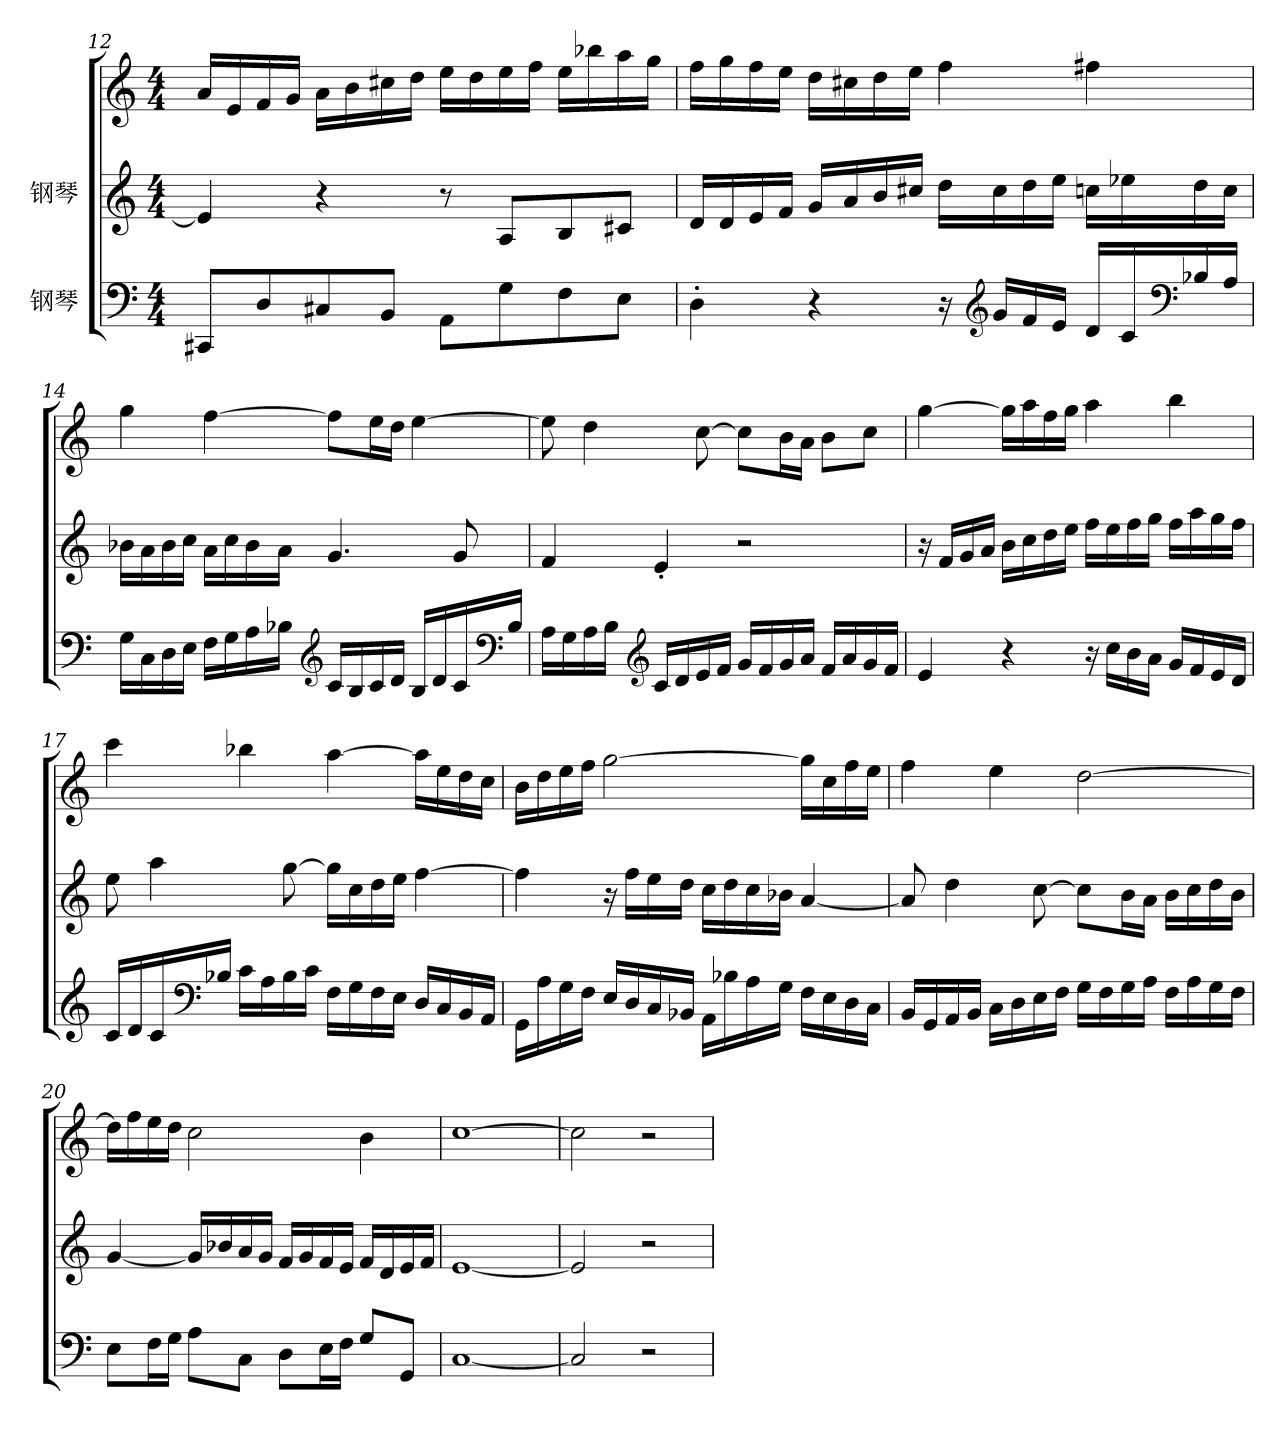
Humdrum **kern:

**kern	**kern	**kern
*part2	*part1	*part1
*staff3	*staff2	*staff1
*I"钢琴	*I"钢琴	*
*clefF4	*clefG2	*clefG2
*k[]	*k[]	*k[]
*M4/4	*M4/4	*M4/4
=12	=12	=12
8CC#X/L	4e/]	16a/LL
.	.	16e/
8D/	.	16f/
.	.	16g/JJ
8C#X/	4r	16a\LL
.	.	16b\
8BB/J	.	16cc#X\
.	.	16dd\JJ
8AA\L	8r	16ee\LL
.	.	16dd\
8G\	8A/L	16ee\
.	.	16ff\JJ
8F\	8B/	16ee\LL
.	.	16bb-X\
8E\J	8c#X/J	16aa\
.	.	16gg\JJ
!!LO:LB:g=z
=13	=13	=13
4D'\	16d/LL	16ff\LL
.	16d/	16gg\
.	16e/	16ff\
.	16f/JJ	16ee\JJ
4r	16g/LL	16dd\LL
.	16a/	16cc#X\
.	16b/	16dd\
.	16cc#X/JJ	16ee\JJ
16r	16dd\LL	4ff\
*clefG2	*	*
16g/LL	16cc#\	.
16f/	16dd\	.
16e/JJ	16ee\JJ	.
16d/LL	16ccn\LL	4ff#X\
16c/	16ee-X\	.
*clefF4	*	*
16B-X/	16dd\	.
16A/JJ	16cc\JJ	.
=14	=14	=14
16G\LL	16b-X\LL	4gg\
16C\	16a\	.
16D\	16b-\	.
16E\JJ	16cc\JJ	.
16F\LL	16a\LL	[4ff\
16G\	16cc\	.
16A\	16b-\	.
16B-X\JJ	16a\JJ	.
*clefG2	*	*
16c/LL	4.g/	8ff\L]
16B-/	.	.
16c/	.	16ee\L
16d/JJ	.	16dd\JJ
16B-/LL	.	[4ee\
16d/	.	.
16c/	8g/	.
*clefF4	*	*
16B-/JJ	.	.
!!LO:LB:g=z
=15	=15	=15
16A\LL	4f/	8ee\]
16G\	.	.
16A\	.	4dd\
16B\JJ	.	.
*clefG2	*	*
16c/LL	4e'/	.
16d/	.	.
16e/	.	[8cc\
16f/JJ	.	.
16g/LL	2r	8cc\L]
16f/	.	.
16g/	.	16b\L
16a/JJ	.	16a\JJ
16f/LL	.	8b\L
16a/	.	.
16g/	.	8cc\J
16f/JJ	.	.
=16	=16	=16
4e/	16r	[4gg\
.	16f/LL	.
.	16g/	.
.	16a/JJ	.
4r	16b\LL	16gg\LL]
.	16cc\	16aa\
.	16dd\	16ff\
.	16ee\JJ	16gg\JJ
16r	16ff\LL	4aa\
16cc\LL	16ee\	.
16b\	16ff\	.
16a\JJ	16gg\JJ	.
16g/LL	16ff\LL	4bb\
16f/	16aa\	.
16e/	16gg\	.
16d/JJ	16ff\JJ	.
!!LO:PB:g=z
=17	=17	=17
16c/LL	8ee\	4ccc\
16d/	.	.
16c/	4aa\	.
*clefF4	*	*
16B-X/JJ	.	.
16c\LL	.	4bb-X\
16A\	.	.
16B-\	[8gg\	.
16c\JJ	.	.
16F\LL	16gg\LL]	[4aa\
16G\	16cc\	.
16F\	16dd\	.
16E\JJ	16ee\JJ	.
16D/LL	[4ff\	16aa\LL]
16C/	.	16ee\
16BB/	.	16dd\
16AA/JJ	.	16cc\JJ
=18	=18	=18
16GG\LL	4ff\]	16b\LL
16A\	.	16dd\
16G\	.	16ee\
16F\JJ	.	16ff\JJ
16E/LL	16r	[2gg\
16D/	16ff\LL	.
16C/	16ee\	.
16BB-X/JJ	16dd\JJ	.
16AA\LL	16cc\LL	.
16B-X\	16dd\	.
16A\	16cc\	.
16G\JJ	16b-X\JJ	.
16F\LL	[4a/	16gg\LL]
16E\	.	16cc\
16D\	.	16ff\
16C\JJ	.	16ee\JJ
!!LO:LB:g=z
=19	=19	=19
16BB/LL	8a/]	4ff\
16GG/	.	.
16AA/	4dd\	.
16BB/JJ	.	.
16C\LL	.	4ee\
16D\	.	.
16E\	[8cc\	.
16F\JJ	.	.
16G\LL	8cc\L]	[2dd\
16F\	.	.
16G\	16b\L	.
16A\JJ	16a\JJ	.
16F\LL	16b\LL	.
16A\	16cc\	.
16G\	16dd\	.
16F\JJ	16b\JJ	.
=20	=20	=20
8E\L	[4g/	16dd\LL]
.	.	16ff\
16F\L	.	16ee\
16G\JJ	.	16dd\JJ
8A\L	16g/LL]	2cc\
.	16b-X/	.
8C\J	16a/	.
.	16g/JJ	.
8D\L	16f/LL	.
.	16g/	.
16E\L	16f/	.
16F\JJ	16e/JJ	.
8G/L	16f/LL	4b\
.	16d/	.
8GG/J	16e/	.
.	16f/JJ	.
=21	=21	=21
*	*	*MM88
[1C	[1e	[1cc
=22	=22	=22
2C/]	2e/]	2cc\]
2r	2r	2r
=	=	=
*-	*-	*-
